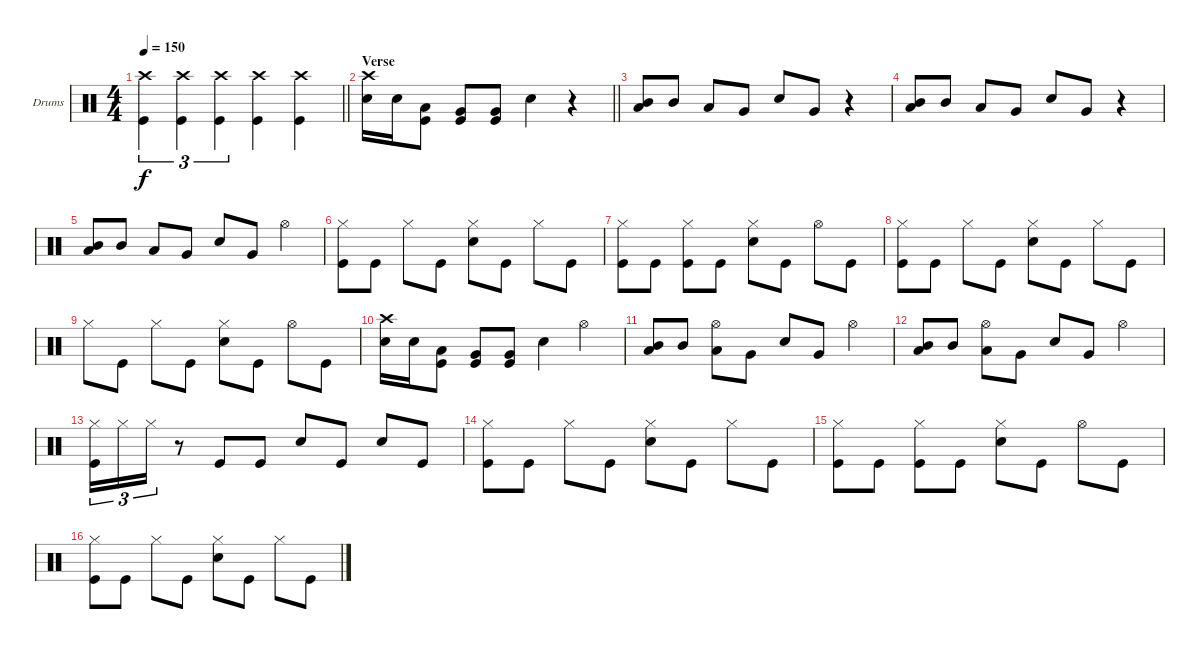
\bracketExtendMode groupsimilarinstruments
\firstSystemTrackNameOrientation horizontal
\otherSystemsTrackNameOrientation horizontal
\track ("Drumkit" "Drums") {solo instrument percussion}
\staff {score}
\articulation defaults
\ts (4 4)
\tempo 150
\clef neutral
\barLineRight lightlight
\ks c
("Crash high (hit)" "Kick (hit)").4{tu (3 2) dy f} ("Crash high (hit)" "Kick (hit)").4{tu (3 2)} ("Crash high (hit)" "Kick (hit)").4{tu (3 2)} ("Crash high (hit)" "Kick (hit)").4 ("Crash high (hit)" "Kick (hit)").4 |
\section ("" "Verse")
\barLineRight lightlight
("Crash high (hit)" "Snare (hit) 2").16 "Snare (hit) 2".16 ("Low Tom (hit)" "Kick (hit)").8 ("Very Low Tom (hit)" "Kick (hit)").8 ("Very Low Tom (hit)" "Kick (hit)").8 "Snare (hit) 2".4 r.4 |
("Mid Tom (hit)" "Low Tom (hit)").8 "Mid Tom (hit)".8 "Low Tom (hit)".8 "Very Low Tom (hit)".8 "Snare (hit) 2".8 "Very Low Tom (hit)".8 r.4 |
("Mid Tom (hit)" "Low Tom (hit)").8 "Mid Tom (hit)".8 "Low Tom (hit)".8 "Very Low Tom (hit)".8 "Snare (hit) 2".8 "Very Low Tom (hit)".8 r.4 |
("Mid Tom (hit)" "Low Tom (hit)").8 "Mid Tom (hit)".8 "Low Tom (hit)".8 "Very Low Tom (hit)".8 "Snare (hit) 2".8 "Very Low Tom (hit)".8 "Hi-Hat (open)".4 |
("Hi-Hat (closed)" "Kick (hit)").8 "Kick (hit)".8 "Hi-Hat (closed)".8 "Kick (hit)".8 ("Hi-Hat (closed)" "Snare (hit) 2").8 "Kick (hit)".8 "Hi-Hat (closed)".8 "Kick (hit)".8 |
("Hi-Hat (closed)" "Kick (hit)").8 "Kick (hit)".8 ("Hi-Hat (closed)" "Kick (hit)").8 "Kick (hit)".8 ("Hi-Hat (closed)" "Snare (hit) 2").8 "Kick (hit)".8 "Hi-Hat (open)".8 "Kick (hit)".8 |
("Hi-Hat (closed)" "Kick (hit)").8 "Kick (hit)".8 "Hi-Hat (closed)".8 "Kick (hit)".8 ("Hi-Hat (closed)" "Snare (hit) 2").8 "Kick (hit)".8 "Hi-Hat (closed)".8 "Kick (hit)".8 |
"Hi-Hat (closed)".8 "Kick (hit)".8 "Hi-Hat (closed)".8 "Kick (hit)".8 ("Hi-Hat (closed)" "Snare (hit) 2").8 "Kick (hit)".8 "Hi-Hat (open)".8 "Kick (hit)".8 |
("Crash high (hit)" "Snare (hit) 2").16 "Snare (hit) 2".16 ("Low Tom (hit)" "Kick (hit)").8 ("Very Low Tom (hit)" "Kick (hit)").8 ("Very Low Tom (hit)" "Kick (hit)").8 "Snare (hit) 2".4 "Hi-Hat (open)".4 |
("Mid Tom (hit)" "Low Tom (hit)").8 "Mid Tom (hit)".8 ("Hi-Hat (open)" "Low Tom (hit)").8 "Very Low Tom (hit)".8 "Snare (hit) 2".8 "Very Low Tom (hit)".8 "Hi-Hat (open)".4 |
("Mid Tom (hit)" "Low Tom (hit)").8 "Mid Tom (hit)".8 ("Hi-Hat (open)" "Low Tom (hit)").8 "Very Low Tom (hit)".8 "Snare (hit) 2".8 "Very Low Tom (hit)".8 "Hi-Hat (open)".4 |
("Hi-Hat (closed)" "Kick (hit)").16{tu (3 2)} "Hi-Hat (closed)".16{tu (3 2)} "Hi-Hat (closed)".16{tu (3 2)} r.8 "Kick (hit)".8 "Kick (hit)".8 "Snare (hit) 2".8 "Kick (hit)".8 "Snare (hit) 2".8 "Kick (hit)".8 |
("Hi-Hat (closed)" "Kick (hit)").8 "Kick (hit)".8 "Hi-Hat (closed)".8 "Kick (hit)".8 ("Hi-Hat (closed)" "Snare (hit) 2").8 "Kick (hit)".8 "Hi-Hat (closed)".8 "Kick (hit)".8 |
("Hi-Hat (closed)" "Kick (hit)").8 "Kick (hit)".8 ("Hi-Hat (closed)" "Kick (hit)").8 "Kick (hit)".8 ("Hi-Hat (closed)" "Snare (hit) 2").8 "Kick (hit)".8 "Hi-Hat (open)".8 "Kick (hit)".8 |
("Hi-Hat (closed)" "Kick (hit)").8 "Kick (hit)".8 "Hi-Hat (closed)".8 "Kick (hit)".8 ("Hi-Hat (closed)" "Snare (hit) 2").8 "Kick (hit)".8 "Hi-Hat (closed)".8 "Kick (hit)".8
